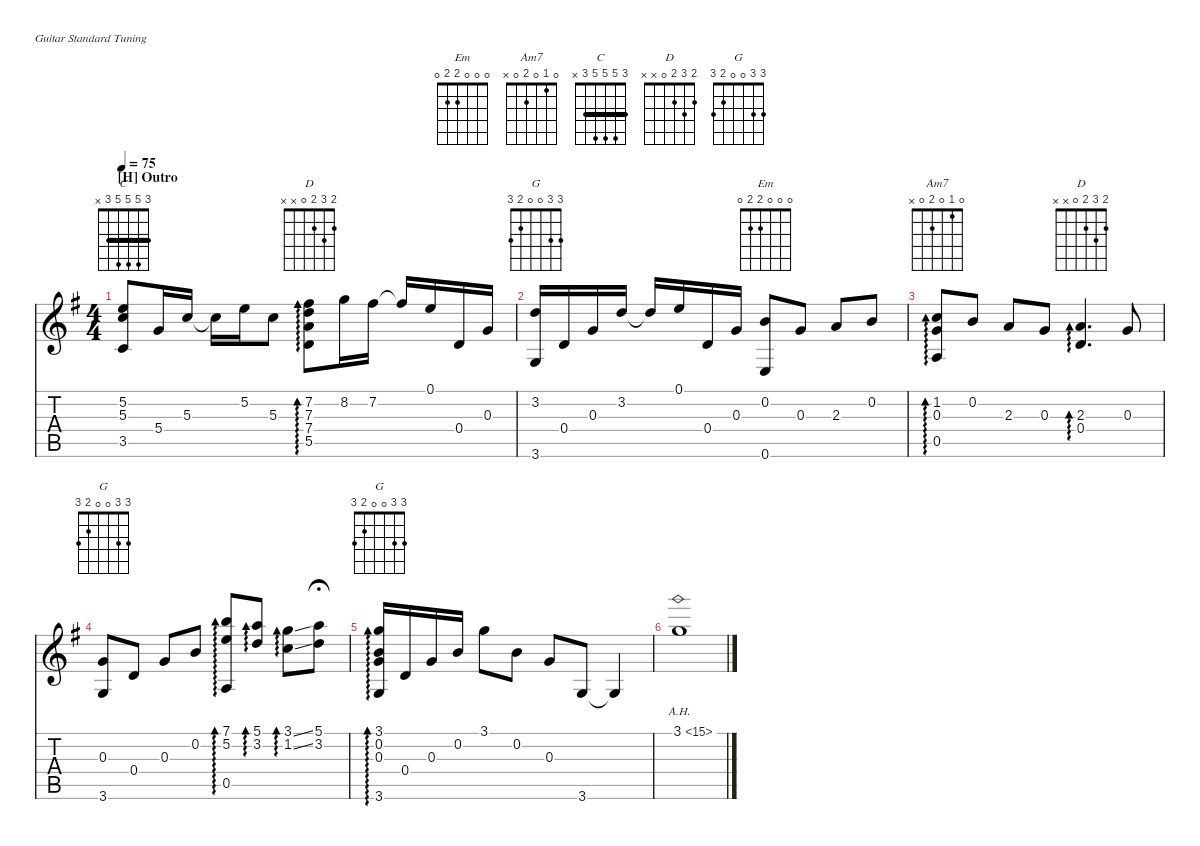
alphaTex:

\defaultSystemsLayout 4
\hideDynamics
\bracketExtendMode nobrackets
\singleTrackTrackNamePolicy hidden
\chordDiagramsInScore
\track ("Steel Guitar" "Steel Guit") {instrument acousticguitarsteel}
\staff {score tabs}
\tuning (E4 B3 G3 D3 A2 E2)
\chord ("Em" 0 0 0 2 2 0) {showfingering false}
\chord ("Am7" 0 1 0 2 0 x) {showfingering false}
\chord ("C" 3 5 5 5 3 x) {showfingering false barre 3}
\chord ("D" 5 7 7 7 5 x) {firstfret 5 showfingering false barre 5}
\chord ("G" x 3 0 x x 3) {showfingering false}
\chord ("D" 2 3 2 0 x x) {showfingering false}
\chord ("G" 3 0 0 0 2 3) {showfingering false}
\chord ("G" 3 3 0 0 2 3) {showfingering false}
\ts (4 4)
\section ("H" "Outro")
\tempo 75
\clef g2
\scale
0.332154
\ks g
(5.2{acc forcenatural} 3.5{acc forcenatural} 5.3{acc forcenatural}).8{ch "C" dy mf beam Up} 5.4{acc forcenatural}.16{beam Up} 5.3{acc forcenatural}.16{beam Up} 5.3{t acc forcenatural}.16{beam Down} 5.2{acc forcenatural}.16{beam Down} 5.3{acc forcenatural}.8{beam Down} (7.2{acc #} 7.3{acc forcenatural} 7.4{acc forcenatural} 5.5{acc forcenatural}).8{ad 0 ch "D" beam Down} 8.2{acc forcenatural}.16{beam Down} 7.2{acc #}.16{beam Down} 7.2{t acc #}.16{beam Up} 0.1{acc forcenatural}.16{beam Up} 0.4{acc forcenatural}.16{beam Up} 0.3{acc forcenatural}.16{beam Up} |
\scale
0.332154 (3.2{acc forcenatural} 3.6{acc forcenatural}).16{ch "G" beam Up} 0.4{acc forcenatural}.16{beam Up} 0.3{acc forcenatural}.16{beam Up} 3.2{acc forcenatural}.16{beam Up} 3.2{t acc forcenatural}.16{beam Up} 0.1{acc forcenatural}.16{beam Up} 0.4{acc forcenatural}.16{beam Up} 0.3{acc forcenatural}.16{beam Up} (0.2{acc forcenatural} 0.6{acc forcenatural}).8{ch "Em" beam Up} 0.3{acc forcenatural}.8{beam Up} 2.3{acc forcenatural}.8{beam Up} 0.2{acc forcenatural}.8{beam Up} |
\scale
0.333333 (1.2{acc forcenatural} 0.5{acc forcenatural} 0.3{acc forcenatural}).8{ad 0 ch "Am7" beam Up} 0.2{acc forcenatural}.8{beam Up} 2.3{acc forcenatural}.8{beam Up} 0.3{acc forcenatural}.8{beam Up} (2.3{acc forcenatural} 0.4{acc forcenatural}).4{d ad 0 ch "D" beam Up} 0.3{acc forcenatural}.8{beam Up} |
\scale
0.333333 (0.3{acc forcenatural} 3.6{acc forcenatural}).8{ch "G" beam Up} 0.4{acc forcenatural}.8{beam Up} 0.3{acc forcenatural}.8{beam Up} 0.2{acc forcenatural}.8{beam Up} (7.1{acc forcenatural} 5.2{acc forcenatural} 0.5{acc forcenatural}).8{ad 0 beam Up} (5.1{acc forcenatural} 3.2{acc forcenatural}).8{ad 0 beam Up} (3.1{ss acc forcenatural} 1.2{ss acc forcenatural}).8{ad 0 beam Down} (5.1{acc forcenatural} 3.2{acc forcenatural}).8{fermata (medium 0.5) beam Down} |
\scale
0.333333 (3.6{acc forcenatural} 3.1{acc forcenatural} 0.2{acc forcenatural} 0.3{acc forcenatural}).16{ad 0 ch "G" beam Up} 0.4{acc forcenatural}.16{beam Up} 0.3{acc forcenatural}.16{beam Up} 0.2{acc forcenatural}.16{beam Up} 3.1{acc forcenatural}.8{beam Down} 0.2{acc forcenatural}.8{beam Down} 0.3{acc forcenatural}.8{beam Up} 3.6{acc forcenatural}.8{beam Up} 3.6{t acc forcenatural}.4{beam Up} |
3.1{ah 12 acc forcenatural}.1{beam Down}
